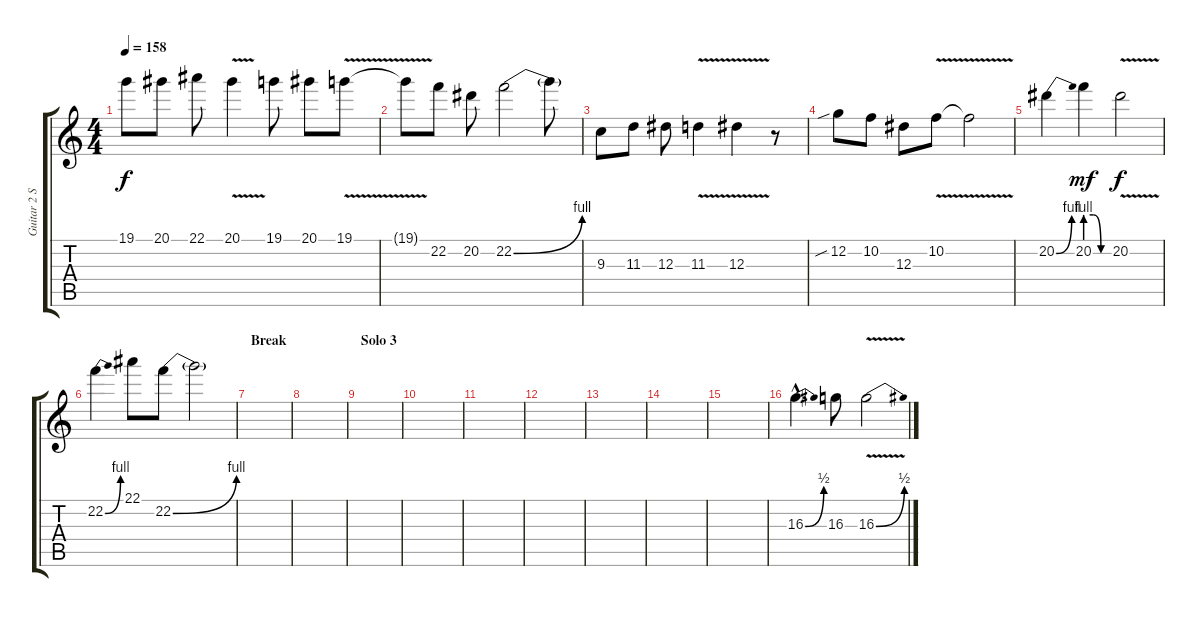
\track ("Guitar 2 Solo " "Guitar 2 S") {instrument distortionguitar}
\staff {score tabs}
\tuning (C4 G3 Eb3 Bb2 F2 C2) {hide}
\ts (4 4)
\tempo 158
\clef g2
\ks c
19.1.8{dy f} 20.1.8 22.1.8 20.1{v}.4 19.1.8 20.1.8 19.1{v}.8 |
19.1{t}.8 22.2.8 20.2.8 22.2{be (bend 0 0 60 4)}.2 22.2{t}.8 |
9.3.8 11.3.8 12.3.8 11.3{v}.4 12.3{v}.4 r.8 |
12.2{sib}.8 10.2.8 12.3.8 10.2{v}.8 10.2{t}.2 |
20.2{be (bend 0 0 60 4)}.4 20.2{be (custom 0 4 20 4 40 0 60 0)}.4{dy mf} 20.2{v}.2{dy f} |
22.2{be (bend 0 0 60 4)}.4 22.1.8 22.2{be (bend 0 0 60 4)}.8 22.2{t}.2 |
\section ("" "Break")
|
|
\section ("" "Solo 3")
|
|
|
|
|
|
|
16.3{be (bend 0 0 60 2) hac}.4{d} 16.3.8 16.3{be (bend 0 0 60 2) v}.2
